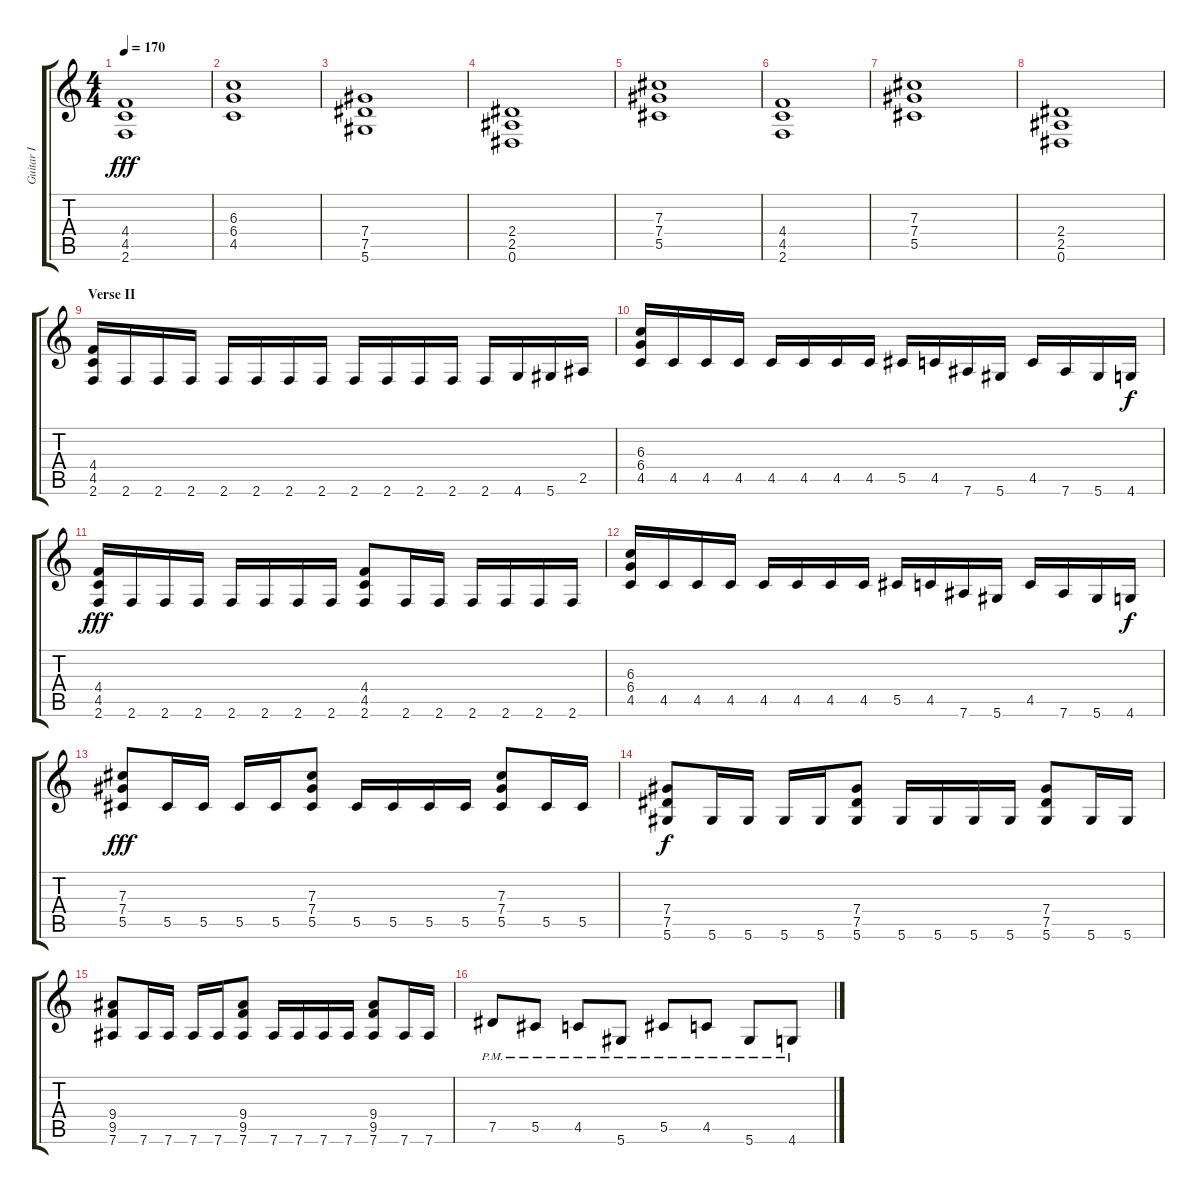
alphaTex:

\track ("Guitar I" "Guitar I") {instrument distortionguitar}
\staff {score tabs}
\tuning (Eb4 Bb3 Gb3 Db3 Ab2 Eb2) {hide}
\ts (4 4)
\tempo 170
\clef g2
\ks c
(4.4 4.5 2.6).1{dy fff} |
(6.3 6.4 4.5).1 |
(7.4 7.5 5.6).1 |
(2.4 2.5 0.6).1 |
(7.3 7.4 5.5).1 |
(4.4 4.5 2.6).1 |
(7.3 7.4 5.5).1 |
(2.4 2.5 0.6).1 |
\section ("" "Verse II")
(4.4 4.5 2.6).16 2.6.16 2.6.16 2.6.16 2.6.16 2.6.16 2.6.16 2.6.16 2.6.16 2.6.16 2.6.16 2.6.16 2.6.16 4.6.16 5.6.16 2.5.16 |
(6.3 6.4 4.5).16 4.5.16 4.5.16 4.5.16 4.5.16 4.5.16 4.5.16 4.5.16 5.5.16 4.5.16 7.6.16 5.6.16 4.5.16 7.6.16 5.6.16 4.6.16{dy f} |
(4.4 4.5 2.6).16{dy fff} 2.6.16 2.6.16 2.6.16 2.6.16 2.6.16 2.6.16 2.6.16 (4.4 4.5 2.6).8 2.6.16 2.6.16 2.6.16 2.6.16 2.6.16 2.6.16 |
(6.3 6.4 4.5).16 4.5.16 4.5.16 4.5.16 4.5.16 4.5.16 4.5.16 4.5.16 5.5.16 4.5.16 7.6.16 5.6.16 4.5.16 7.6.16 5.6.16 4.6.16{dy f} |
(7.3 7.4 5.5).8{dy fff} 5.5.16 5.5.16 5.5.16 5.5.16 (7.3 7.4 5.5).8 5.5.16 5.5.16 5.5.16 5.5.16 (7.3 7.4 5.5).8 5.5.16 5.5.16 |
(7.4 7.5 5.6).8{dy f} 5.6.16 5.6.16 5.6.16 5.6.16 (7.4 7.5 5.6).8 5.6.16 5.6.16 5.6.16 5.6.16 (7.4 7.5 5.6).8 5.6.16 5.6.16 |
(9.4 9.5 7.6).8 7.6.16 7.6.16 7.6.16 7.6.16 (9.4 9.5 7.6).8 7.6.16 7.6.16 7.6.16 7.6.16 (9.4 9.5 7.6).8 7.6.16 7.6.16 |
7.5{pm}.8 5.5{pm}.8 4.5{pm}.8 5.6{pm}.8 5.5{pm}.8 4.5{pm}.8 5.6{pm}.8 4.6{pm}.8
